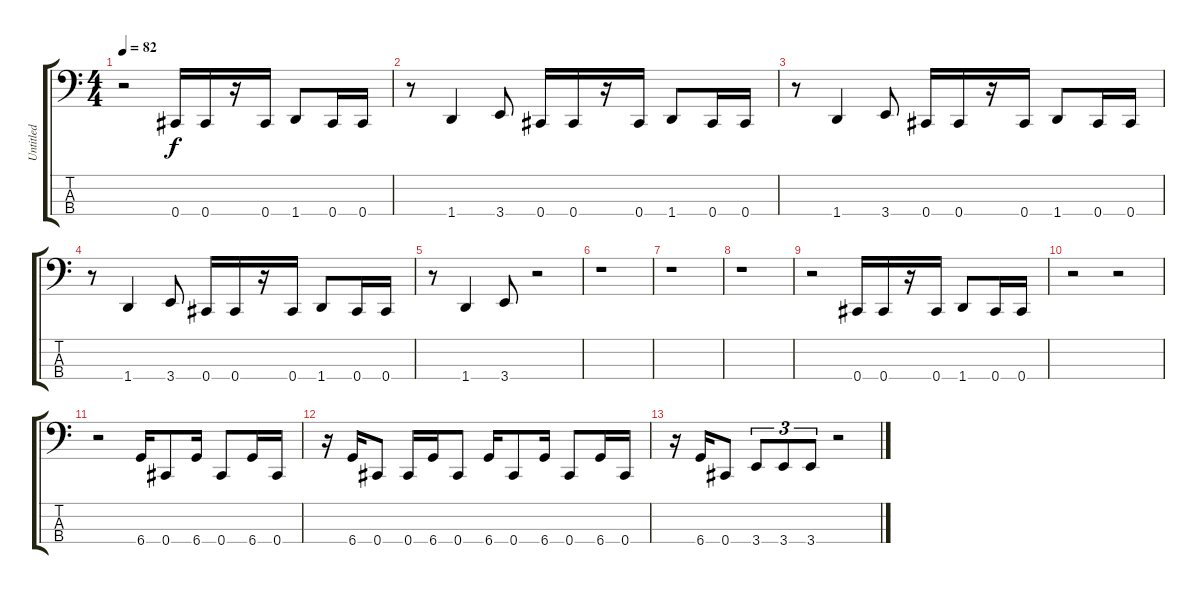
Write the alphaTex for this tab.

\track ("Untitled" "Untitled") {instrument electricbassfinger}
\staff {score tabs}
\tuning (Gb2 Db2 Ab1 Db1) {hide}
\ts (4 4)
\tempo 82
\clef f4
\ks c
r.2{dy f} 0.4.16 0.4.16 r.16 0.4.16 1.4.8 0.4.16 0.4.16 |
r.8 1.4.4 3.4.8 0.4.16 0.4.16 r.16 0.4.16 1.4.8 0.4.16 0.4.16 |
r.8 1.4.4 3.4.8 0.4.16 0.4.16 r.16 0.4.16 1.4.8 0.4.16 0.4.16 |
r.8 1.4.4 3.4.8 0.4.16 0.4.16 r.16 0.4.16 1.4.8 0.4.16 0.4.16 |
r.8 1.4.4 3.4.8 r.2 |
r.1 |
r.1 |
r.1 |
r.2 0.4.16 0.4.16 r.16 0.4.16 1.4.8 0.4.16 0.4.16 |
r.2 r.2 |
r.2 6.4.16 0.4.8 6.4.16 0.4.8 6.4.16 0.4.16 |
r.16 6.4.16 0.4.8 0.4.16 6.4.16 0.4.8 6.4.16 0.4.8 6.4.16 0.4.8 6.4.16 0.4.16 |
r.16 6.4.16 0.4.8 3.4.8{tu (3 2)} 3.4.8{tu (3 2)} 3.4.8{tu (3 2)} r.2
